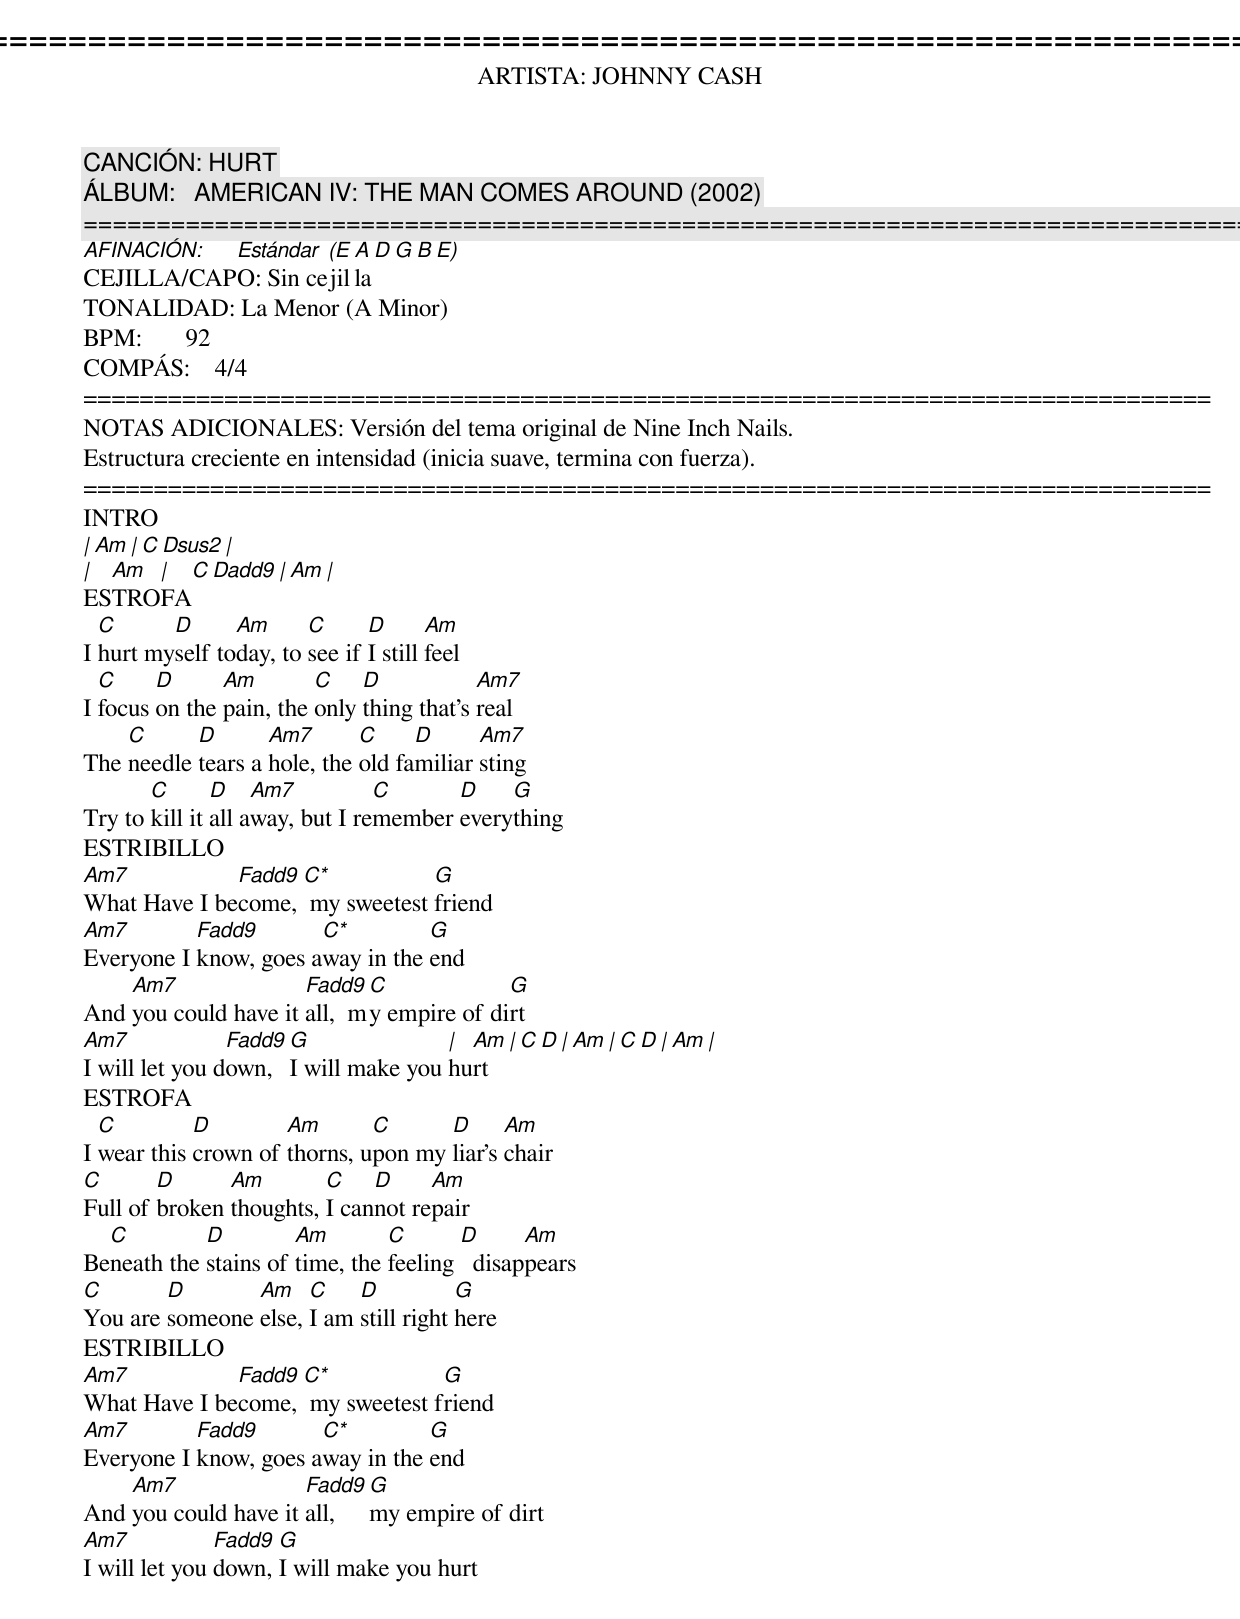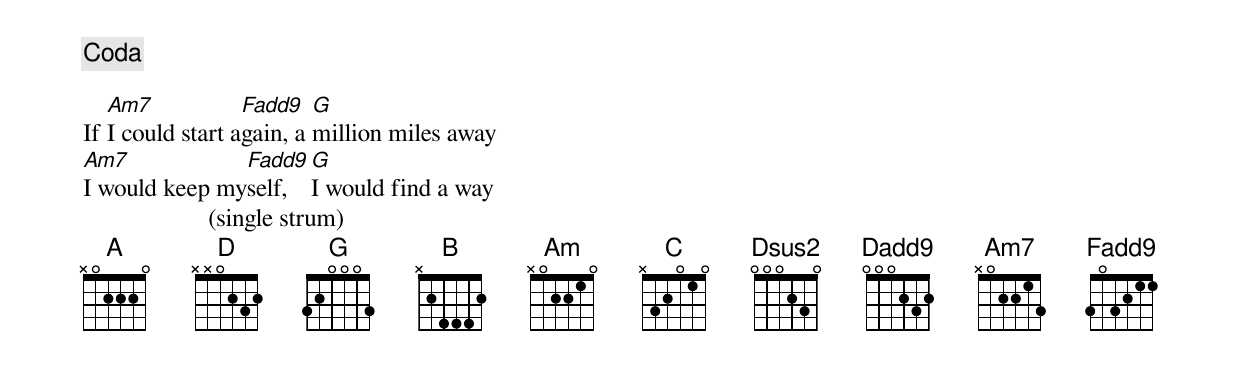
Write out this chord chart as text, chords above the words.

================================================================================
ARTISTA: JOHNNY CASH
CANCIÓN: HURT
ÁLBUM:   AMERICAN IV: THE MAN COMES AROUND (2002)
================================================================================
AFINACIÓN: Estándar (E A D G B E)
CEJILLA/CAPO: Sin cejilla
TONALIDAD: La Menor (A Minor)
BPM:       92
COMPÁS:    4/4
================================================================================
NOTAS ADICIONALES: Versión del tema original de Nine Inch Nails.
Estructura creciente en intensidad (inicia suave, termina con fuerza).
================================================================================
INTRO
| Am | C Dsus2 |
| Am | C Dadd9 | Am |
ESTROFA
  C      D      Am      C      D       Am
I hurt myself today, to see if I still feel
  C     D      Am        C    D            Am7
I focus on the pain, the only thing that's real
    C      D       Am7       C     D      Am7
The needle tears a hole, the old familiar sting
       C       D    Am7          C      D    G
Try to kill it all away, but I remember everything
ESTRIBILLO
Am7           Fadd9 C*           G
What Have I become,  my sweetest friend
Am7        Fadd9       C*         G
Everyone I know, goes away in the end
    Am7               Fadd9  C             G
And you could have it all,  my empire of dirt
Am7             Fadd9 G               | Am | C D | Am | C D | Am |
I will let you down,  I will make you hurt
ESTROFA
  C         D        Am       C      D      Am
I wear this crown of thorns, upon my liar's chair
C       D      Am        C    D     Am
Full of broken thoughts, I cannot repair
  C         D         Am        C       D      Am
Beneath the stains of time, the feeling   disappears
C       D       Am    C    D           G
You are someone else, I am still right here
ESTRIBILLO
Am7           Fadd9 C*            G
What Have I become,  my sweetest friend
Am7        Fadd9       C*         G
Everyone I know, goes away in the end
    Am7               Fadd9 G
And you could have it all,  my empire of dirt
Am7            Fadd9 G
I will let you down, I will make you hurt


[Coda]

   Am7            Fadd9   G
If I could start again, a million miles away
Am7            Fadd9  G
I would keep myself,  I would find a way
                    (single strum)
